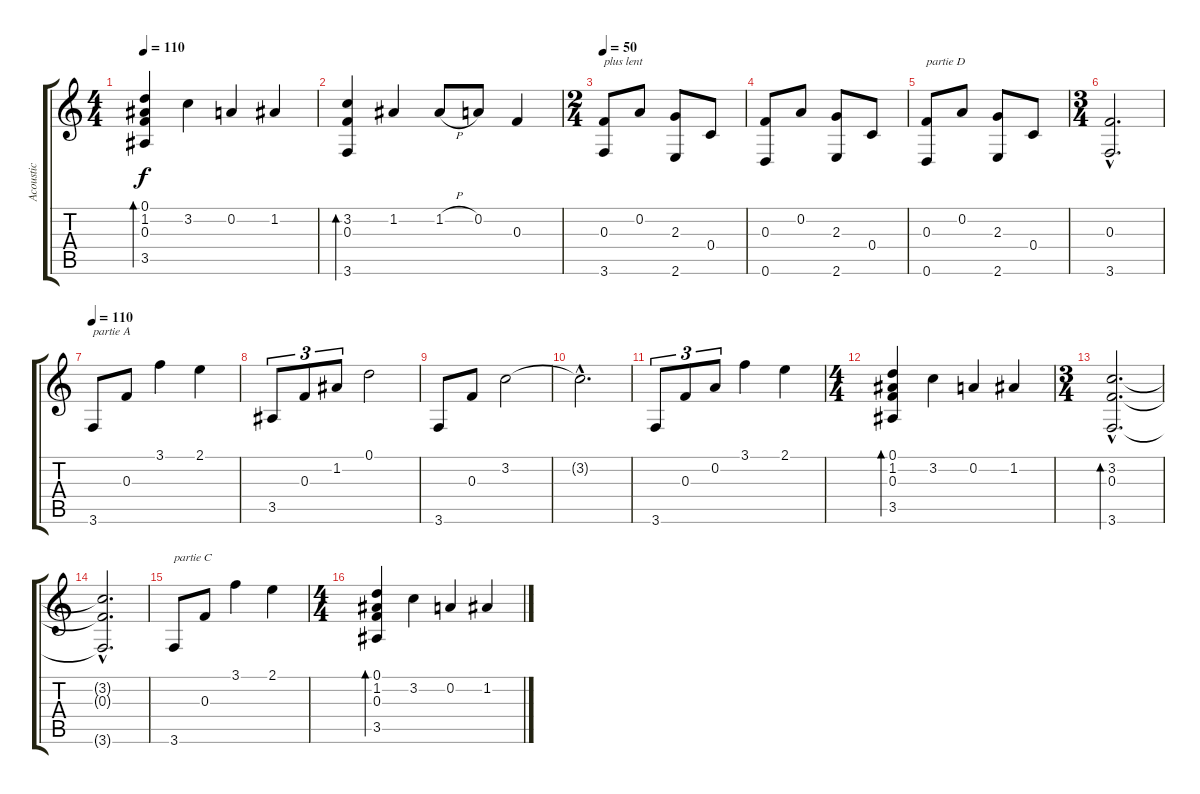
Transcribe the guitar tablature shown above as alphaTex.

\track ("Acoustic" "Acoustic") {instrument acousticguitarsteel}
\staff {score tabs}
\tuning (D4 A3 F3 C3 G2 D2) {hide}
\ts (4 4)
\tempo 110
\clef g2
\ks c
(0.1 1.2 0.3 3.5).4{bd 240 dy f} 3.2.4 0.2.4 1.2.4 |
(3.2 0.3 3.6).4{bd 240} 1.2.4 1.2{h}.8 0.2.8 0.3.4 |
\ts (2 4)
\tempo 50
(0.3 3.6).8{txt "plus lent"} 0.2.8 (2.3 2.6).8 0.4.8 |
(0.3 0.6).8 0.2.8 (2.3 2.6).8 0.4.8 |
(0.3 0.6).8{txt "partie D"} 0.2.8 (2.3 2.6).8 0.4.8 |
\ts (3 4)
(0.3{hac} 3.6{hac}).2{d} |
\tempo 110
3.6.8{txt "partie A"} 0.3.8 3.1.4 2.1.4 |
3.5.8{tu (3 2)} 0.3.8{tu (3 2)} 1.2.8{tu (3 2)} 0.1.2 |
3.6.8 0.3.8 3.2.2 |
3.2{hac t}.2{d} |
3.6.8{tu (3 2)} 0.3.8{tu (3 2)} 0.2.8{tu (3 2)} 3.1.4 2.1.4 |
\ts (4 4)
(0.1 1.2 0.3 3.5).4{bd 240} 3.2.4 0.2.4 1.2.4 |
\ts (3 4)
(3.2{hac} 0.3{hac} 3.6{hac}).2{d bd 240} |
(3.2{hac t} 0.3{hac t} 3.6{hac t}).2{d} |
3.6.8{txt "partie C"} 0.3.8 3.1.4 2.1.4 |
\ts (4 4)
(0.1 1.2 0.3 3.5).4{bd 240} 3.2.4 0.2.4 1.2.4
